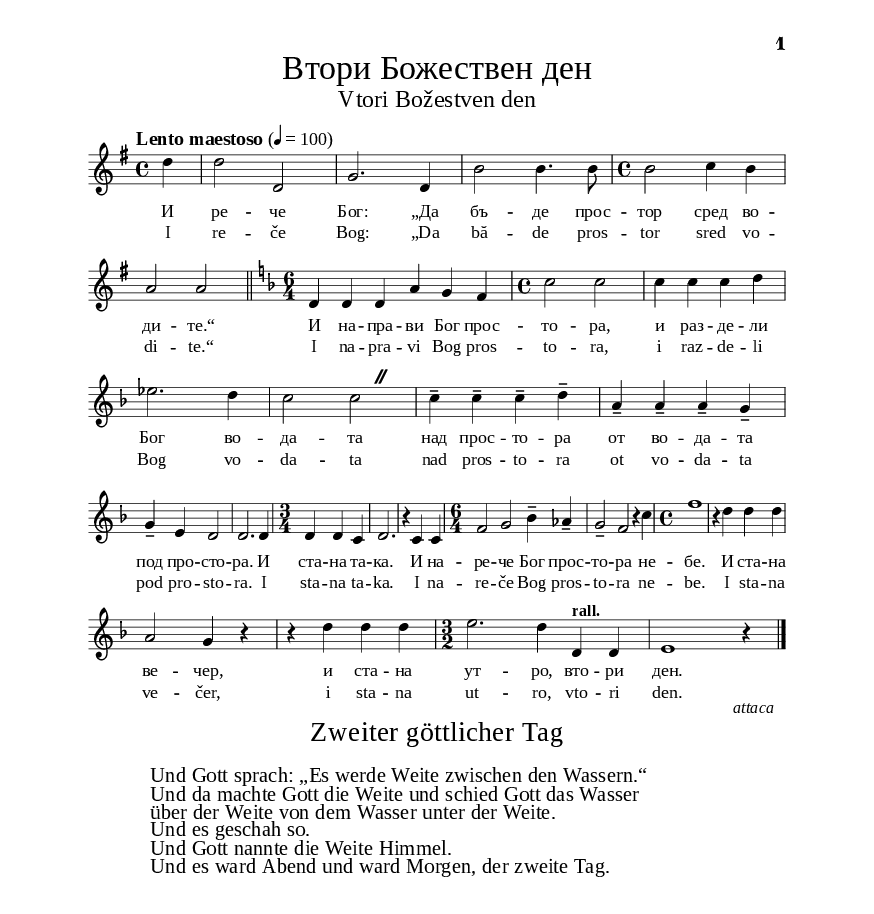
\version "2.24.3"

% include paper part and global functions
\include "include/globals.ily"

\bookpart {
  \label #'ref192
  \tocItem \markup "     Втори Божествен ден – Vtori Božestven den"
  \include "include/bookpart-paper.ily"
  \score {
    \include "include/score-layout.ily"

    \new Voice \absolute {
      \clef treble
      \key g \major
      \time 4/4
      \tempoFunc "Lento maestoso" 4 "100"
      \autoBeamOff
      \partial 4  d''4 | % 2
      d''2 d'2 | % 3
      g'2. d'4 | % 4
      b'2 b'4. b'8 | % 5
      \time 4/4 b'2 c''4 b'4 \break | % 6
      a'2 a'2 \bar "||"
      | % 7
      \time 6/4  | % 7
      \key d \minor
      d'4 d'4 d'4 a'4 g'4
      f'4 | % 8
      \time 4/4  | % 8
      c''2 c''2 | % 9
      c''4 c''4 c''4 d''4 \break|
      es''2. d''4  | % 11
      c''2 c''2^\markup { "     " \musicglyph "scripts.caesura.straight" } | % 12
      c''4 -- c''4 -- c''4 -- d''4
      -- | % 13
      a'4 -- a'4 -- a'4 -- g'4 -- \break | % 14
      g'4 -- e'4 d'2 | % 15
      d'2. d'4  | % 16
      \time 3/4  | % 16
      d'4 d'4 c'4 | % 17
      d'2. | % 18
      r4 c'4 c'4 | % 19
      \time 6/4  | % 19
      f'2 g'2 bes'4 -- as'4 -- |

      g'2 -- f'2 r4 c''4 | % 21
      \time 4/4  | % 21
      f''1  | % 22
      r4 d''4 d''4 d''4 \break | % 23
      a'2 g'4 r4 | % 24
      r4 d''4 d''4 d''4 | % 25
      \time 3/2  | % 25
      e''2. d''4 d'4 ^\markup{ \bold {rall.} }
      d'4 | % 26
      e'1 r4 \bar "|."
    }

    \addlyrics {
      И
      ре -- че Бог: „Да бъ -- де прос --
      тор сред во -- ди -- те.“ И на --
      пра -- ви Бог прос -- то -- ра, и
      раз -- де -- ли Бог во -- да -- та
      над прос -- то -- ра от во -- да --
      та под про -- сто -- ра. И ста --
      на та -- ка. И на -- ре -- че Бог
      прос -- то -- ра не -- бе. И ста --
      на ве -- чер, и ста -- на ут -- ро,
      вто -- ри ден.}
      \addlyrics {
      I
      re -- če Bog: „Da bă -- de pros --
      tor sred vo -- di -- te.“ I na --
      pra -- vi Bog pros -- to -- ra, i
      raz -- de -- li Bog vo -- da -- ta
      nad pros -- to -- ra ot vo -- da --
      ta pod pro -- sto -- ra. I sta --
      na ta -- ka. I na -- re -- če Bog
      pros -- to -- ra ne -- be. I sta --
      na ve -- čer, i sta -- na ut -- ro,
      vto -- ri den.}

        \header {
          title = \titleFunc "Втори Божествен ден" "Vtori Božestven den"
        }

        \midi{}

      } % score

      \markup \raise #2.8 \override #'(baseline-skip . 2) {
        \column {
          \fill-line \italic { "" "" \concat {"attaca" "   " }}
        }
      }

      % include foreign translation(s) of the song
      \version "2.24.3"

\markup \fill-line { \fontsize #deTitleFontSize "Zweiter göttlicher Tag" }
\markup \null
\markup \null
\markup \fontsize #deCoupletFontSize {
  \hspace #7
  \override #`(baseline-skip . ,deCoupletBaselineSkip)

  \column {


    \line { " " }

  \line { " "Und Gott sprach: „Es werde Weite zwischen den Wassern.“ }
  \line { " " Und da machte Gott die Weite und schied Gott das Wasser}
  \line { " "über der Weite von dem Wasser unter der Weite.}
  \line { " "Und es geschah so.}
  \line { " "Und Gott nannte die Weite Himmel.  }
  \line { " "Und es ward Abend und ward Morgen, der zweite Tag.}

  }
}


    } % bookpart

    % Più mosso
    %
